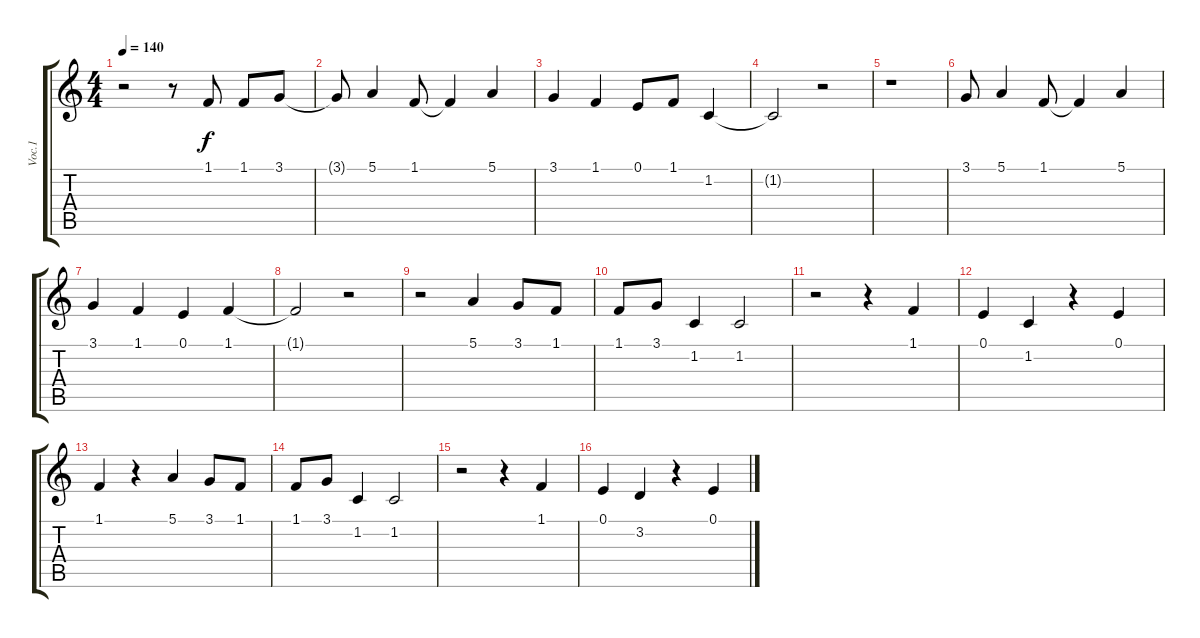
\track ("Voc.1" "Voc.1") {instrument lead2sawtooth}
\staff {score tabs}
\tuning (E4 B3 G3 D3 A2 E2) {hide}
\ts (4 4)
\tempo 140
\clef g2
\ks c
r.2{dy f instrument lead2sawtooth} r.8 1.1.8 1.1.8 3.1.8 |
3.1{t}.8 5.1.4 1.1.8 1.1{t}.4 5.1.4 |
3.1.4 1.1.4 0.1.8 1.1.8 1.2.4 |
1.2{t}.2 r.2 |
r.1 |
3.1.8 5.1.4 1.1.8 1.1{t}.4 5.1.4 |
3.1.4 1.1.4 0.1.4 1.1.4 |
1.1{t}.2 r.2 |
r.2 5.1.4 3.1.8 1.1.8 |
1.1.8 3.1.8 1.2.4 1.2.2 |
r.2 r.4 1.1.4 |
0.1.4 1.2.4 r.4 0.1.4 |
1.1.4 r.4 5.1.4 3.1.8 1.1.8 |
1.1.8 3.1.8 1.2.4 1.2.2 |
r.2 r.4 1.1.4 |
0.1.4 3.2.4 r.4 0.1.4
